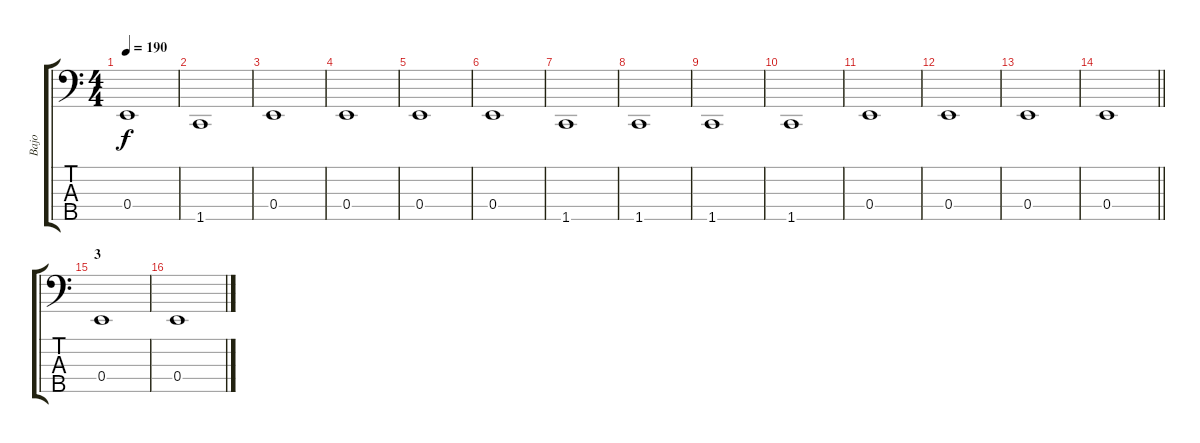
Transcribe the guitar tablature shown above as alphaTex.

\track ("Bajo" "Bajo") {instrument fretlessbass}
\staff {score tabs}
\tuning (G2 D2 A1 E1 B0) {hide}
\ts (4 4)
\tempo 190
\clef f4
\ks c
0.4.1{dy f} |
1.5.1 |
0.4.1 |
0.4.1 |
0.4.1 |
0.4.1 |
1.5.1 |
1.5.1 |
1.5.1 |
1.5.1 |
0.4.1 |
0.4.1 |
0.4.1 |
\barLineRight lightlight
0.4.1 |
\section ("" "3 ")
0.4.1 |
0.4.1
